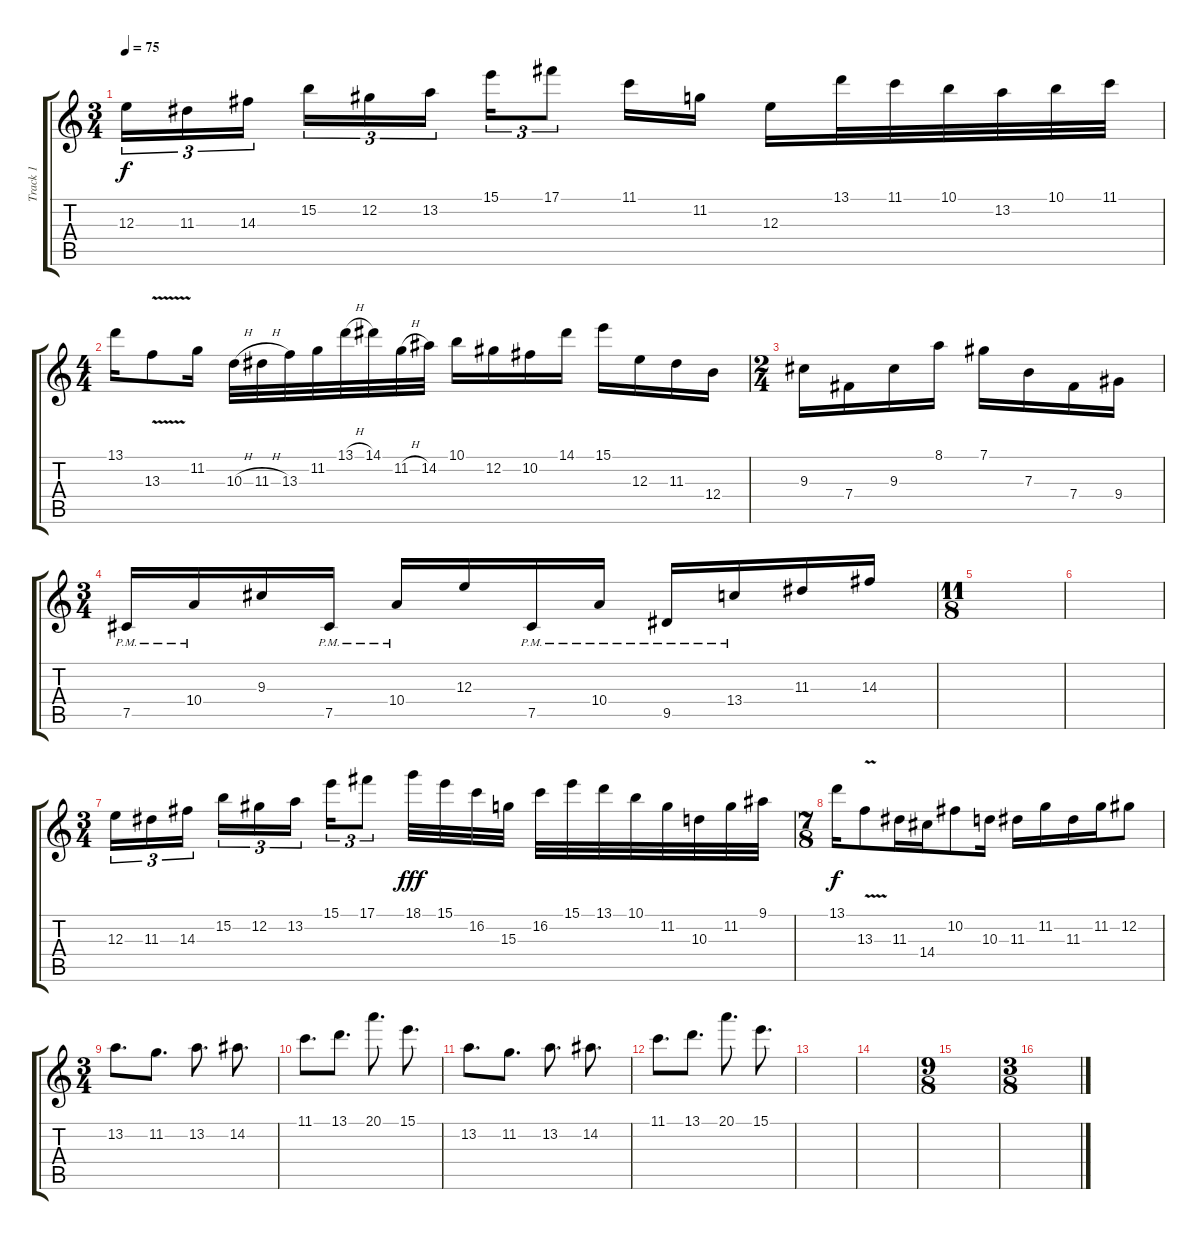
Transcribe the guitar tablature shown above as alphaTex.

\track ("Track 1" "Track 1") {instrument overdrivenguitar}
\staff {score tabs}
\tuning (Db4 Ab3 E3 B2 Gb2 Db2) {hide}
\ts (3 4)
\tempo 75
\clef g2
\ks c
12.3.16{tu (3 2) dy f} 11.3.16{tu (3 2)} 14.3.16{tu (3 2) beam splitsecondary} 15.2.16{tu (3 2)} 12.2.16{tu (3 2)} 13.2.16{tu (3 2)} 15.1.16{tu (3 2)} 17.1.8{tu (3 2)} 11.1.16 11.2.16 12.3.16 13.1.32 11.1.32 10.1.32 13.2.32 10.1.32 11.1.32 |
\ts (4 4)
13.1.16 13.3{v}.8 11.2.16 10.3{h}.32 11.3{h}.32 13.3.32 11.2.32 13.1{h}.32 14.1.32 11.2{h}.32 14.2.32 10.1.16 12.2.16 10.2.16 14.1.16 15.1.16 12.3.16 11.3.16 12.4.16 |
\ts (2 4)
9.3.16 7.4.16 9.3.16 8.1.16 7.1.16 7.3.16 7.4.16 9.4.16 |
\ts (3 4)
7.5{pm}.16 10.4{pm}.16 9.3.16 7.5{pm}.16 10.4{pm}.16 12.3.16 7.5{pm}.16 10.4{pm}.16 9.5{pm}.16 13.4{pm}.16 11.3.16 14.3.16 |
\ts (11 8)
|
|
\ts (3 4)
12.3.16{tu (3 2)} 11.3.16{tu (3 2)} 14.3.16{tu (3 2) beam splitsecondary} 15.2.16{tu (3 2)} 12.2.16{tu (3 2)} 13.2.16{tu (3 2)} 15.1.16{tu (3 2)} 17.1.8{tu (3 2)} 18.1.32{dy fff} 15.1.32 16.2.32 15.3.32 16.2.32 15.1.32 13.1.32 10.1.32 11.2.32 10.3.32 11.2.32 9.1.32 |
\ts (7 8)
13.1.16{dy f} 13.3{v}.8 11.3.16 14.4.16 10.2.8 10.3.16 11.3.16 11.2.16 11.3.16 11.2.16 12.2.8 |
\ts (3 4)
13.2.8{d} 11.2.8{d} 13.2.8{d} 14.2.8{d} |
11.1.8{d} 13.1.8{d} 20.1.8{d} 15.1.8{d} |
13.2.8{d} 11.2.8{d} 13.2.8{d} 14.2.8{d} |
11.1.8{d} 13.1.8{d} 20.1.8{d} 15.1.8{d} |
|
|
\ts (9 8)
|
\ts (3 8)
